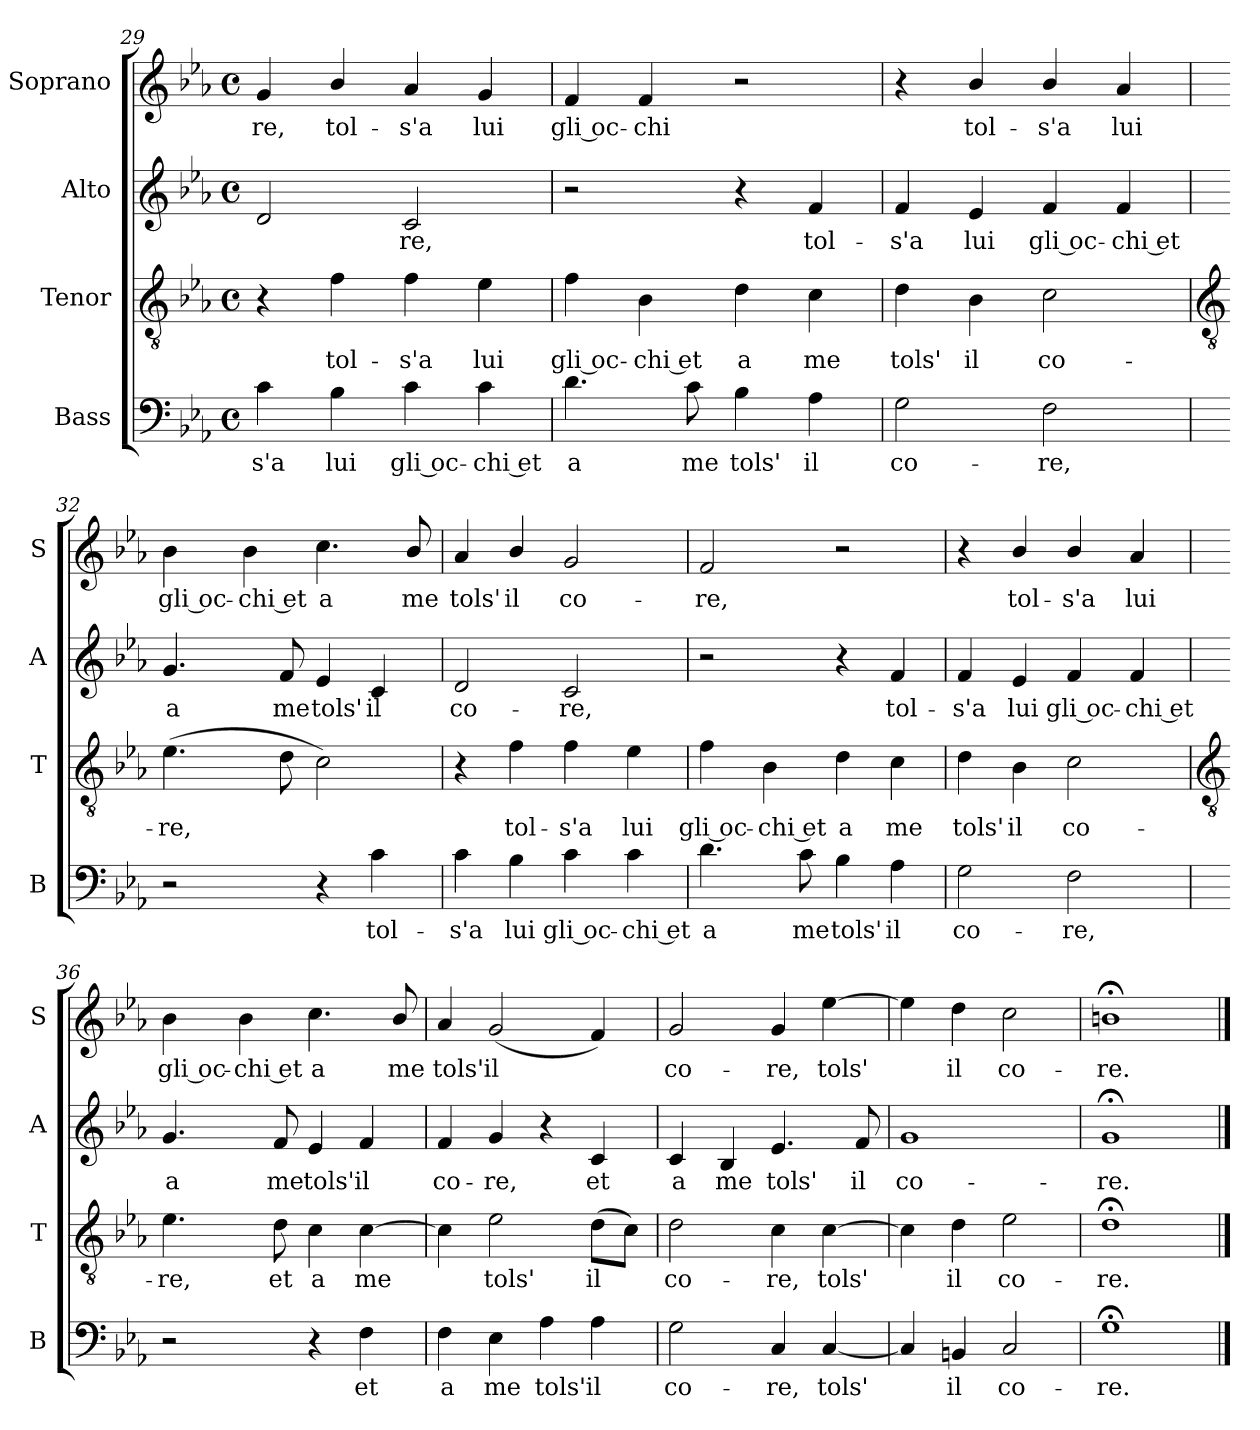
**kern	**text	**kern	**text	**kern	**text	**kern	**text
*part4	*part4	*part3	*part3	*part2	*part2	*part1	*part1
*staff4	*staff4	*staff3	*staff3	*staff2	*staff2	*staff1	*staff1
*I"Bass	*	*I"Tenor	*	*I"Alto	*	*I"Soprano	*
*I'B	*	*I'T	*	*I'A	*	*I'S	*
*clefF4	*	*clefGv2	*	*clefG2	*	*clefG2	*
*k[b-e-a-]	*	*k[b-e-a-]	*	*k[b-e-a-]	*	*k[b-e-a-]	*
*E-:	*	*E-:	*	*E-:	*	*E-:	*
*M4/4	*	*M4/4	*	*M4/4	*	*M4/4	*
*met(c)	*	*met(c)	*	*met(c)	*	*met(c)	*
=29	=29	=29	=29	=29	=29	=29	=29
!	!LO:LY:b	!	!	!	!	!	!LO:LY:b
4c	-s'a	4r	.	2d	.	4g	-re,
!	!LO:LY:b	!	!LO:LY:b	!	!	!	!LO:LY:b
4B-	lui	4f	tol-	.	.	4b-/	tol-
!	!LO:LY:b	!	!LO:LY:b	!	!LO:LY:b	!	!LO:LY:b
4c	gli oc-	4f	-s'a	2c	re,	4a-	-s'a
!	!LO:LY:b	!	!LO:LY:b	!	!	!	!LO:LY:b
4c	-chi et	4e-	lui	.	.	4g	lui
=30	=30	=30	=30	=30	=30	=30	=30
!	!LO:LY:b	!	!LO:LY:b	!	!	!	!LO:LY:b
4.d	a	4f	gli oc-	2r	.	4f	gli oc-
!	!	!	!LO:LY:b	!	!	!	!LO:LY:b
.	.	4B-	-chi et	.	.	4f	-chi
!	!LO:LY:b	!	!	!	!	!	!
8c	me	.	.	.	.	.	.
!	!LO:LY:b	!	!LO:LY:b	!	!	!	!
4B-	tols'	4d	a	4r	.	2r	.
!	!LO:LY:b	!	!LO:LY:b	!	!LO:LY:b	!	!
4A-	il	4c	me	4f	tol-	.	.
=31	=31	=31	=31	=31	=31	=31	=31
!	!LO:LY:b	!	!LO:LY:b	!	!LO:LY:b	!	!
2G	co-	4d	tols'	4f	-s'a	4r	.
!	!	!	!LO:LY:b	!	!LO:LY:b	!	!LO:LY:b
.	.	4B-	il	4e-	lui	4b-/	tol-
!	!LO:LY:b	!	!LO:LY:b	!	!LO:LY:b	!	!LO:LY:b
2F	-re,	2c	co-	4f	gli oc-	4b-/	-s'a
!	!	!	!	!	!LO:LY:b	!	!LO:LY:b
.	.	.	.	4f	-chi et	4a-	lui
!!LO:LB:g=z
=32	=32	=32	=32	=32	=32	=32	=32
*	*	*clefGv2	*	*	*	*	*
!	!	!	!LO:LY:b	!	!LO:LY:b	!	!LO:LY:b
2r	.	(>4.e-	-re,	4.g	a	4b-	gli oc-
!	!	!	!	!	!	!	!LO:LY:b
.	.	.	.	.	.	4b-	-chi et
!	!	!	!	!	!LO:LY:b	!	!
.	.	8d	.	8f	me	.	.
!	!	!	!	!	!LO:LY:b	!	!LO:LY:b
4r	.	2c)	.	4e-	tols'	4.cc	a
!	!LO:LY:b	!	!	!	!LO:LY:b	!	!
4c	tol-	.	.	4c	il	.	.
!	!	!	!	!	!	!	!LO:LY:b
.	.	.	.	.	.	8b-/	me
=33	=33	=33	=33	=33	=33	=33	=33
!	!LO:LY:b	!	!	!	!LO:LY:b	!	!LO:LY:b
4c	-s'a	4r	.	2d	co-	4a-	tols'
!	!LO:LY:b	!	!LO:LY:b	!	!	!	!LO:LY:b
4B-	lui	4f	tol-	.	.	4b-/	il
!	!LO:LY:b	!	!LO:LY:b	!	!LO:LY:b	!	!LO:LY:b
4c	gli oc-	4f	-s'a	2c	-re,	2g	co-
!	!LO:LY:b	!	!LO:LY:b	!	!	!	!
4c	-chi et	4e-	lui	.	.	.	.
=34	=34	=34	=34	=34	=34	=34	=34
!	!LO:LY:b	!	!LO:LY:b	!	!	!	!LO:LY:b
4.d	a	4f	gli oc-	2r	.	2f	-re,
!	!	!	!LO:LY:b	!	!	!	!
.	.	4B-	-chi et	.	.	.	.
!	!LO:LY:b	!	!	!	!	!	!
8c	me	.	.	.	.	.	.
!	!LO:LY:b	!	!LO:LY:b	!	!	!	!
4B-	tols'	4d	a	4r	.	2r	.
!	!LO:LY:b	!	!LO:LY:b	!	!LO:LY:b	!	!
4A-	il	4c	me	4f	tol-	.	.
=35	=35	=35	=35	=35	=35	=35	=35
!	!LO:LY:b	!	!LO:LY:b	!	!LO:LY:b	!	!
2G	co-	4d	tols'	4f	-s'a	4r	.
!	!	!	!LO:LY:b	!	!LO:LY:b	!	!LO:LY:b
.	.	4B-	il	4e-	lui	4b-/	tol-
!	!LO:LY:b	!	!LO:LY:b	!	!LO:LY:b	!	!LO:LY:b
2F	-re,	2c	co-	4f	gli oc-	4b-/	-s'a
!	!	!	!	!	!LO:LY:b	!	!LO:LY:b
.	.	.	.	4f	-chi et	4a-	lui
!!LO:LB:g=z
=36	=36	=36	=36	=36	=36	=36	=36
*	*	*clefGv2	*	*	*	*	*
!	!	!	!LO:LY:b	!	!LO:LY:b	!	!LO:LY:b
2r	.	4.e-	-re,	4.g	a	4b-	gli oc-
!	!	!	!	!	!	!	!LO:LY:b
.	.	.	.	.	.	4b-	-chi et
!	!	!	!LO:LY:b	!	!LO:LY:b	!	!
.	.	8d	et	8f	me	.	.
!	!	!	!LO:LY:b	!	!LO:LY:b	!	!LO:LY:b
4r	.	4c	a	4e-	tols'	4.cc	a
!	!LO:LY:b	!	!LO:LY:b	!	!LO:LY:b	!	!
4F	et	[4c	me	4f	il	.	.
!	!	!	!	!	!	!	!LO:LY:b
.	.	.	.	.	.	8b-/	me
=37	=37	=37	=37	=37	=37	=37	=37
!	!LO:LY:b	!	!	!	!LO:LY:b	!	!LO:LY:b
4F	a	4c]	.	4f	co-	4a-	tols'
!	!LO:LY:b	!	!LO:LY:b	!	!LO:LY:b	!	!LO:LY:b
4E-	me	2e-	tols'	4g	-re,	(<2g	il
!	!LO:LY:b	!	!	!	!	!	!
4A-	tols'	.	.	4r	.	.	.
!	!LO:LY:b	!	!LO:LY:b	!	!LO:LY:b	!	!
4A-	il	(>8dL	il	4c	et	4f)	.
.	.	8cJ)	.	.	.	.	.
=38	=38	=38	=38	=38	=38	=38	=38
!	!LO:LY:b	!	!LO:LY:b	!	!LO:LY:b	!	!LO:LY:b
2G	co-	2d	co-	4c	a	2g	co-
!	!	!	!	!	!LO:LY:b	!	!
.	.	.	.	4B-	me	.	.
!	!LO:LY:b	!	!LO:LY:b	!	!LO:LY:b	!	!LO:LY:b
4C	-re,	4c	-re,	4.e-	tols'	4g	-re,
!	!LO:LY:b	!	!LO:LY:b	!	!	!	!LO:LY:b
[4C	tols'	[4c	tols'	.	.	[4ee-	tols'
!	!	!	!	!	!LO:LY:b	!	!
.	.	.	.	8f	il	.	.
=39	=39	=39	=39	=39	=39	=39	=39
!	!	!	!	!	!LO:LY:b	!	!
4C]	.	4c]	.	1g	co-	4ee-]	.
!	!LO:LY:b	!	!LO:LY:b	!	!	!	!LO:LY:b
4BBn	il	4d	il	.	.	4dd	il
!	!LO:LY:b	!	!LO:LY:b	!	!	!	!LO:LY:b
2C	co-	2e-	co-	.	.	2cc	co-
=40	=40	=40	=40	=40	=40	=40	=40
!	!LO:LY:b	!	!LO:LY:b	!	!LO:LY:b	!	!LO:LY:b
1G;<	-re.	1d;<	-re.	1g;<	-re.	1bn;<	-re.
==	==	==	==	==	==	==	==
*-	*-	*-	*-	*-	*-	*-	*-
